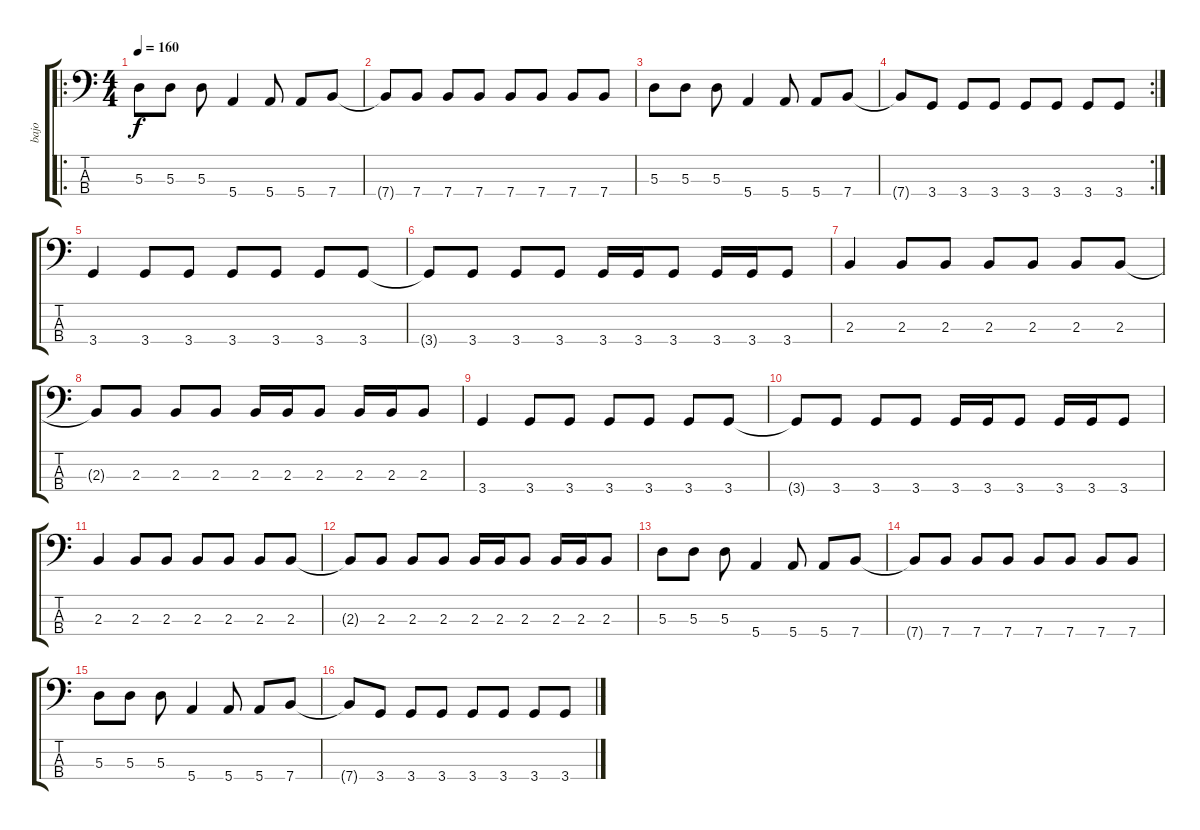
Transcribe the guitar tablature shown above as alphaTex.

\track ("bajo" "bajo") {instrument electricbasspick}
\staff {score tabs}
\tuning (G2 D2 A1 E1) {hide}
\ro
\ts (4 4)
\tempo 160
\clef f4
\ks c
5.3.8{dy f instrument electricbasspick} 5.3.8 5.3.8 5.4.4 5.4.8 5.4.8 7.4.8 |
7.4{t}.8 7.4.8 7.4.8 7.4.8 7.4.8 7.4.8 7.4.8 7.4.8 |
5.3.8 5.3.8 5.3.8 5.4.4 5.4.8 5.4.8 7.4.8 |
\rc 2
7.4{t}.8 3.4.8 3.4.8 3.4.8 3.4.8 3.4.8 3.4.8 3.4.8 |
3.4.4 3.4.8 3.4.8 3.4.8 3.4.8 3.4.8 3.4.8 |
3.4{t}.8 3.4.8 3.4.8 3.4.8 3.4.16 3.4.16 3.4.8 3.4.16 3.4.16 3.4.8 |
2.3.4 2.3.8 2.3.8 2.3.8 2.3.8 2.3.8 2.3.8 |
2.3{t}.8 2.3.8 2.3.8 2.3.8 2.3.16 2.3.16 2.3.8 2.3.16 2.3.16 2.3.8 |
3.4.4 3.4.8 3.4.8 3.4.8 3.4.8 3.4.8 3.4.8 |
3.4{t}.8 3.4.8 3.4.8 3.4.8 3.4.16 3.4.16 3.4.8 3.4.16 3.4.16 3.4.8 |
2.3.4 2.3.8 2.3.8 2.3.8 2.3.8 2.3.8 2.3.8 |
2.3{t}.8 2.3.8 2.3.8 2.3.8 2.3.16 2.3.16 2.3.8 2.3.16 2.3.16 2.3.8 |
5.3.8 5.3.8 5.3.8 5.4.4 5.4.8 5.4.8 7.4.8 |
7.4{t}.8 7.4.8 7.4.8 7.4.8 7.4.8 7.4.8 7.4.8 7.4.8 |
5.3.8 5.3.8 5.3.8 5.4.4 5.4.8 5.4.8 7.4.8 |
7.4{t}.8 3.4.8 3.4.8 3.4.8 3.4.8 3.4.8 3.4.8 3.4.8
